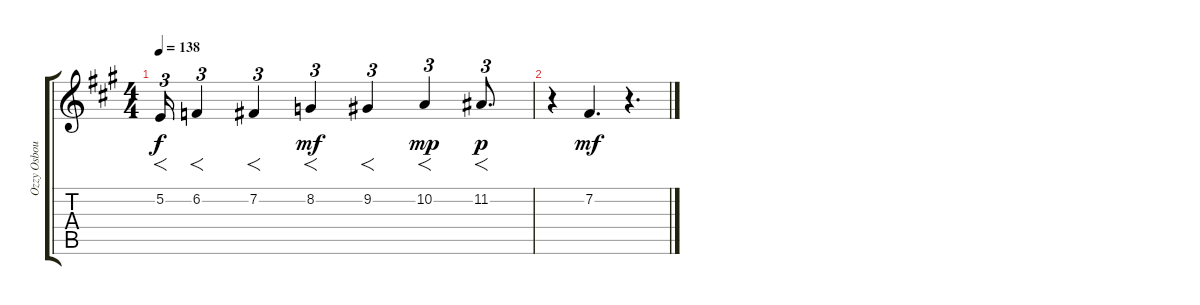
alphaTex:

\track ("Ozzy Osbourne" "Ozzy Osbou") {instrument lead2sawtooth}
\staff {score tabs}
\tuning (E4 B3 G3 D3 A2 E2) {hide}
\ts (4 4)
\tempo 138
\clef g2
\ks a
5.2{t}.16{f tu (3 2) dy f} 6.2.4{f tu (3 2)} 7.2.4{f tu (3 2)} 8.2.4{f tu (3 2) dy mf} 9.2.4{f tu (3 2)} 10.2.4{f tu (3 2) dy mp} 11.2.8{f d tu (3 2) dy p} |
r.4 7.2.4{d dy mf} r.4{d}
